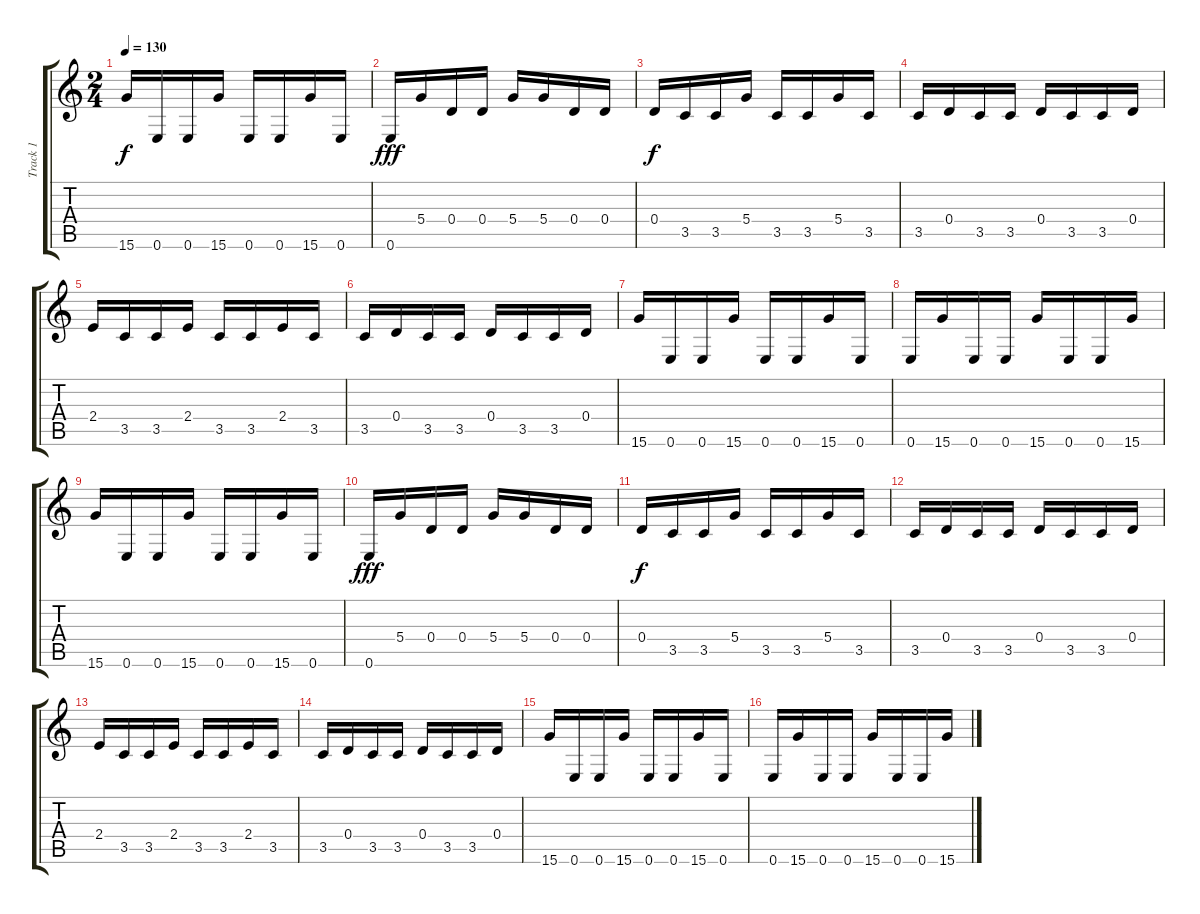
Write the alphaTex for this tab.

\track ("Track 1" "Track 1") {instrument overdrivenguitar}
\staff {score tabs}
\tuning (E4 B3 G3 D3 A2 E2) {hide}
\ts (2 4)
\tempo 130
\clef g2
\ks c
15.6.16{dy f} 0.6.16 0.6.16 15.6.16 0.6.16 0.6.16 15.6.16 0.6.16 |
0.6.16{dy fff} 5.4.16 0.4.16 0.4.16 5.4.16 5.4.16 0.4.16 0.4.16 |
0.4.16{dy f} 3.5.16 3.5.16 5.4.16 3.5.16 3.5.16 5.4.16 3.5.16 |
3.5.16 0.4.16 3.5.16 3.5.16 0.4.16 3.5.16 3.5.16 0.4.16 |
2.4.16 3.5.16 3.5.16 2.4.16 3.5.16 3.5.16 2.4.16 3.5.16 |
3.5.16 0.4.16 3.5.16 3.5.16 0.4.16 3.5.16 3.5.16 0.4.16 |
15.6.16 0.6.16 0.6.16 15.6.16 0.6.16 0.6.16 15.6.16 0.6.16 |
0.6.16 15.6.16 0.6.16 0.6.16 15.6.16 0.6.16 0.6.16 15.6.16 |
15.6.16 0.6.16 0.6.16 15.6.16 0.6.16 0.6.16 15.6.16 0.6.16 |
0.6.16{dy fff} 5.4.16 0.4.16 0.4.16 5.4.16 5.4.16 0.4.16 0.4.16 |
0.4.16{dy f} 3.5.16 3.5.16 5.4.16 3.5.16 3.5.16 5.4.16 3.5.16 |
3.5.16 0.4.16 3.5.16 3.5.16 0.4.16 3.5.16 3.5.16 0.4.16 |
2.4.16 3.5.16 3.5.16 2.4.16 3.5.16 3.5.16 2.4.16 3.5.16 |
3.5.16 0.4.16 3.5.16 3.5.16 0.4.16 3.5.16 3.5.16 0.4.16 |
15.6.16 0.6.16 0.6.16 15.6.16 0.6.16 0.6.16 15.6.16 0.6.16 |
0.6.16 15.6.16 0.6.16 0.6.16 15.6.16 0.6.16 0.6.16 15.6.16
